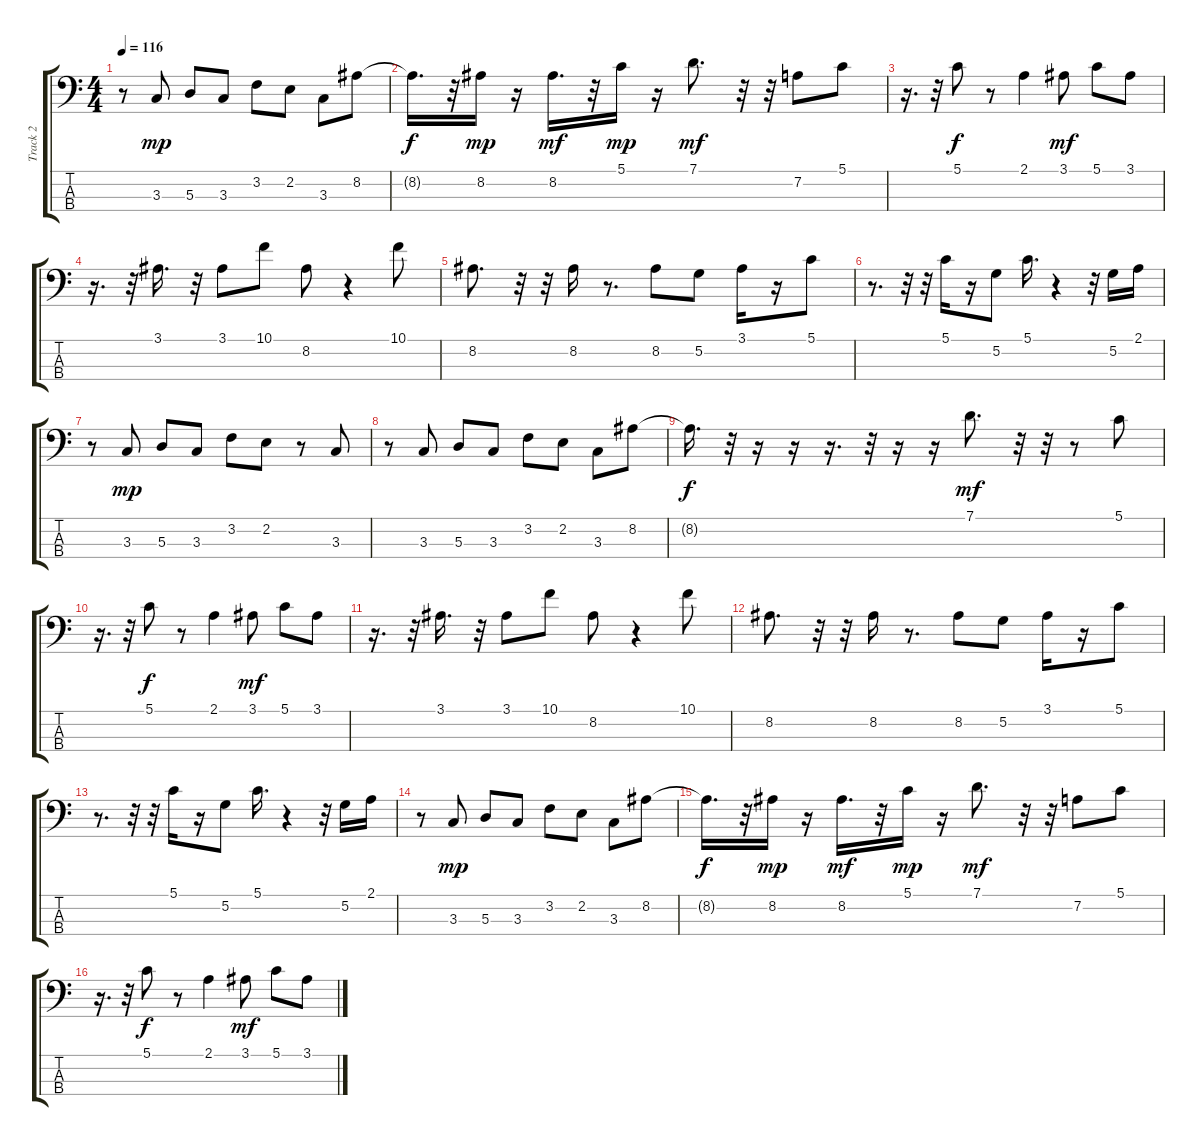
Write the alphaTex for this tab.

\track ("Track 2" "Track 2") {instrument synthbass1}
\staff {score tabs}
\tuning (G2 D2 A1 E1) {hide}
\ts (4 4)
\tempo 116
\clef f4
\ks c
r.8{dy mf} 3.3.8{dy mp} 5.3.8 3.3.8 3.2.8 2.2.8 3.3.8 8.2.8 |
8.2{t}.16{d dy f} r.32 8.2.16{dy mp} r.16 8.2.16{d dy mf} r.32 5.1.16{dy mp} r.16 7.1.8{d dy mf} r.32 r.32 7.2.8 5.1.8 |
r.16{d} r.32 5.1.8{dy f} r.8 2.1.4 3.1.8{dy mf} 5.1.8 3.1.8 |
r.16{d} r.32 3.1.16{d} r.32 3.1.8 10.1.8 8.2.8 r.4 10.1.8 |
8.2.8{d} r.32 r.32 8.2.16 r.8{d} 8.2.8 5.2.8 3.1.16 r.16 5.1.8 |
r.8{d} r.32 r.32 5.1.16 r.16 5.2.8 5.1.16{d} r.4 r.32 5.2.16 2.1.16 |
r.8 3.3.8{dy mp} 5.3.8 3.3.8 3.2.8 2.2.8 r.8 3.3.8 |
r.8 3.3.8 5.3.8 3.3.8 3.2.8 2.2.8 3.3.8 8.2.8 |
8.2{t}.16{d dy f} r.32 r.16 r.16 r.16{d} r.32 r.16 r.16 7.1.8{d dy mf} r.32 r.32 r.8 5.1.8 |
r.16{d} r.32 5.1.8{dy f} r.8 2.1.4 3.1.8{dy mf} 5.1.8 3.1.8 |
r.16{d} r.32 3.1.16{d} r.32 3.1.8 10.1.8 8.2.8 r.4 10.1.8 |
8.2.8{d} r.32 r.32 8.2.16 r.8{d} 8.2.8 5.2.8 3.1.16 r.16 5.1.8 |
r.8{d} r.32 r.32 5.1.16 r.16 5.2.8 5.1.16{d} r.4 r.32 5.2.16 2.1.16 |
r.8 3.3.8{dy mp} 5.3.8 3.3.8 3.2.8 2.2.8 3.3.8 8.2.8 |
8.2{t}.16{d dy f} r.32 8.2.16{dy mp} r.16 8.2.16{d dy mf} r.32 5.1.16{dy mp} r.16 7.1.8{d dy mf} r.32 r.32 7.2.8 5.1.8 |
r.16{d} r.32 5.1.8{dy f} r.8 2.1.4 3.1.8{dy mf} 5.1.8 3.1.8
